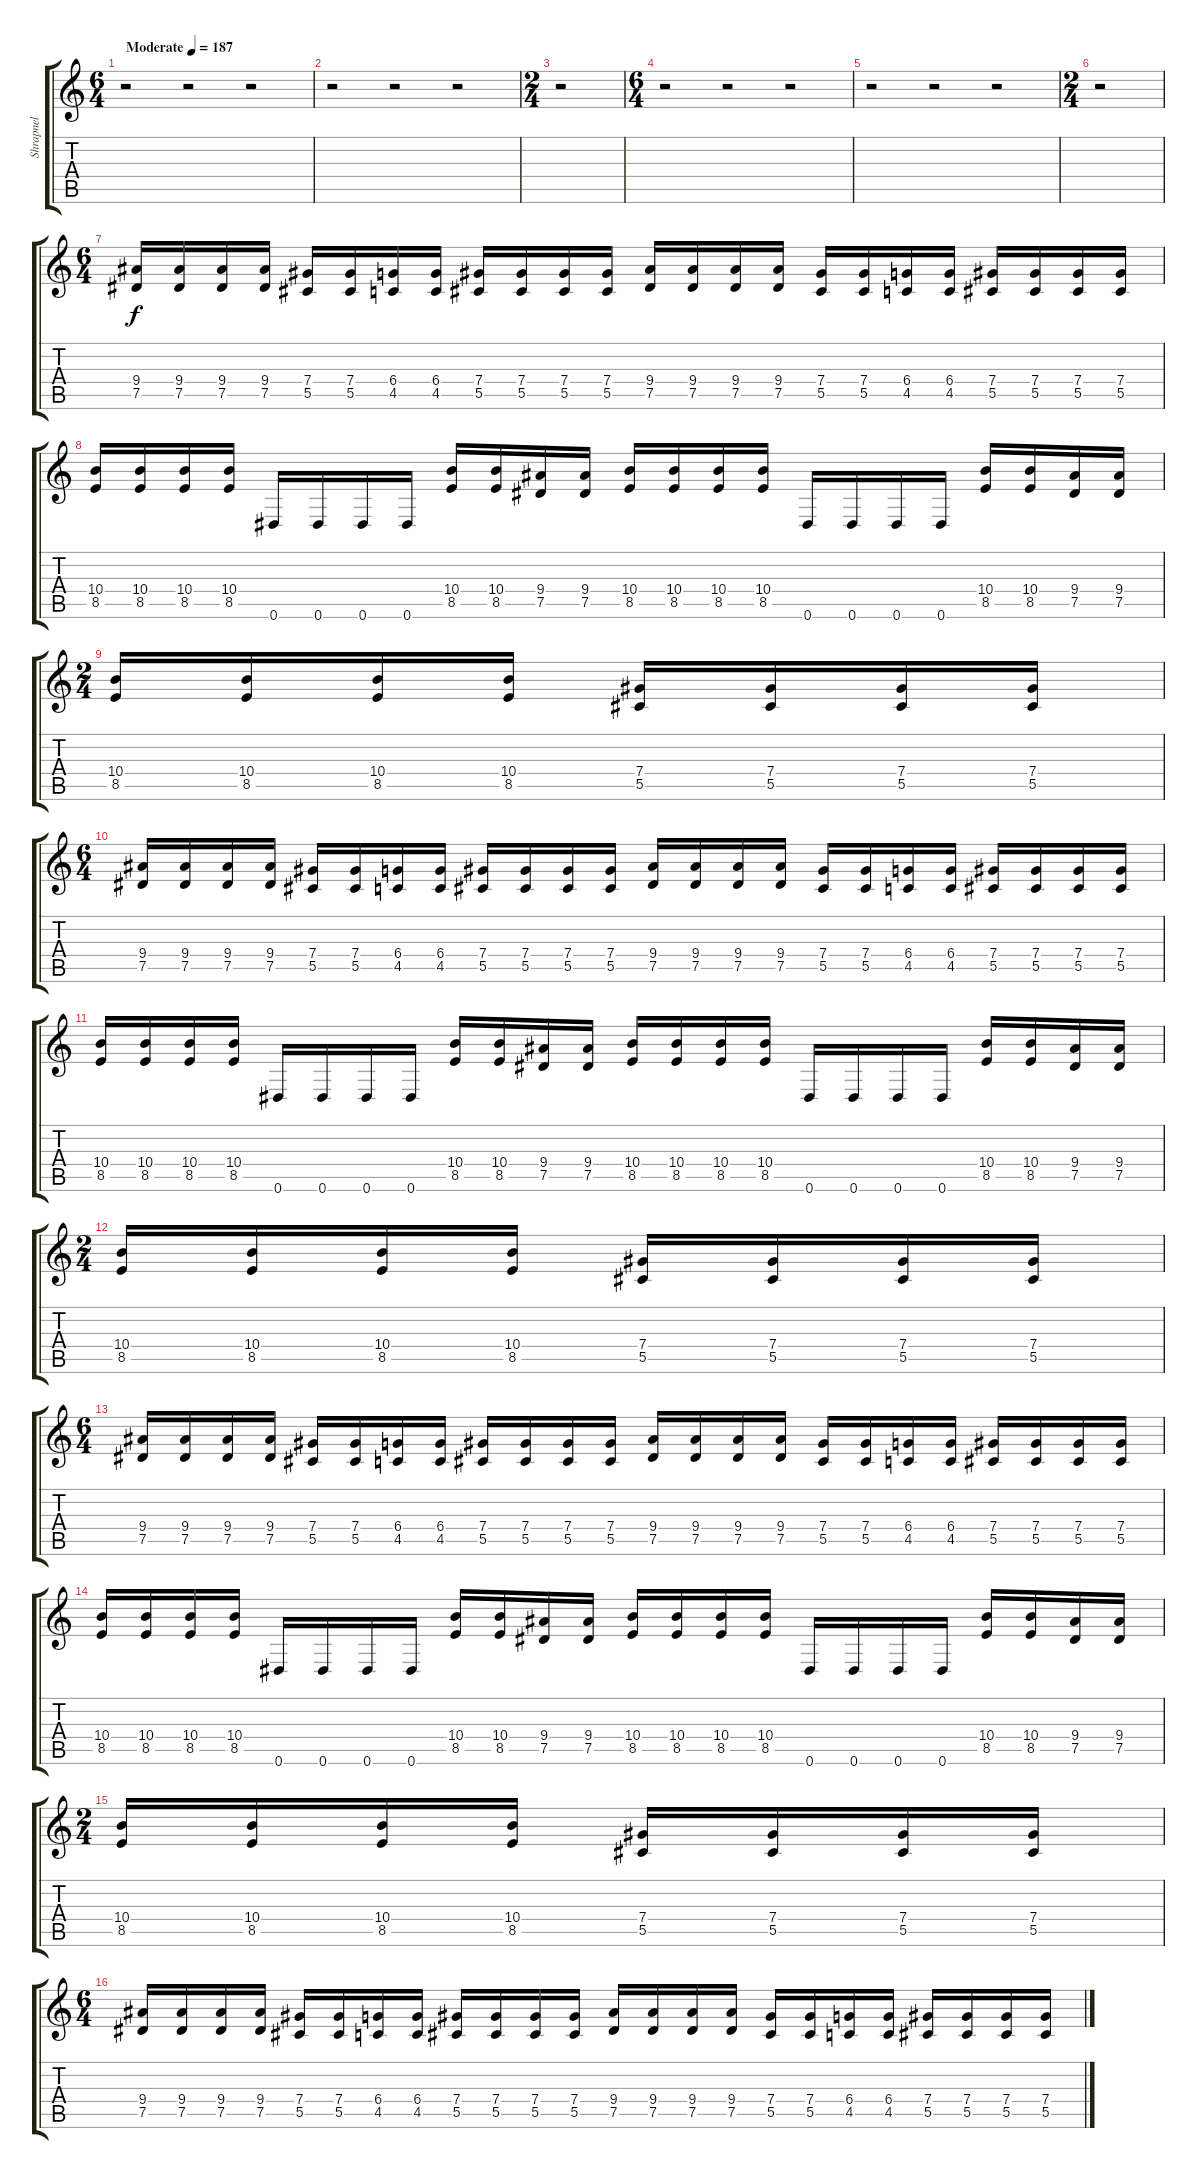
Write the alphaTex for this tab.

\track ("Shrapnel" "Shrapnel") {instrument distortionguitar}
\staff {score tabs}
\tuning (Eb4 Bb3 Gb3 Db3 Ab2 Eb2) {hide}
\ts (6 4)
\tempo (187 "Moderate")
\clef g2
\ks c
r.2{dy f instrument distortionguitar} r.2 r.2 |
r.2 r.2 r.2 |
\ts (2 4)
r.2 |
\ts (6 4)
r.2 r.2 r.2 |
r.2 r.2 r.2 |
\ts (2 4)
r.2 |
\ts (6 4)
(9.4 7.5).16 (9.4 7.5).16 (9.4 7.5).16 (9.4 7.5).16 (7.4 5.5).16 (7.4 5.5).16 (6.4 4.5).16 (6.4 4.5).16 (7.4 5.5).16 (7.4 5.5).16 (7.4 5.5).16 (7.4 5.5).16 (9.4 7.5).16 (9.4 7.5).16 (9.4 7.5).16 (9.4 7.5).16 (7.4 5.5).16 (7.4 5.5).16 (6.4 4.5).16 (6.4 4.5).16 (7.4 5.5).16 (7.4 5.5).16 (7.4 5.5).16 (7.4 5.5).16 |
(10.4 8.5).16 (10.4 8.5).16 (10.4 8.5).16 (10.4 8.5).16 0.6.16 0.6.16 0.6.16 0.6.16 (10.4 8.5).16 (10.4 8.5).16 (9.4 7.5).16 (9.4 7.5).16 (10.4 8.5).16 (10.4 8.5).16 (10.4 8.5).16 (10.4 8.5).16 0.6.16 0.6.16 0.6.16 0.6.16 (10.4 8.5).16 (10.4 8.5).16 (9.4 7.5).16 (9.4 7.5).16 |
\ts (2 4)
(10.4 8.5).16 (10.4 8.5).16 (10.4 8.5).16 (10.4 8.5).16 (7.4 5.5).16 (7.4 5.5).16 (7.4 5.5).16 (7.4 5.5).16 |
\ts (6 4)
(9.4 7.5).16 (9.4 7.5).16 (9.4 7.5).16 (9.4 7.5).16 (7.4 5.5).16 (7.4 5.5).16 (6.4 4.5).16 (6.4 4.5).16 (7.4 5.5).16 (7.4 5.5).16 (7.4 5.5).16 (7.4 5.5).16 (9.4 7.5).16 (9.4 7.5).16 (9.4 7.5).16 (9.4 7.5).16 (7.4 5.5).16 (7.4 5.5).16 (6.4 4.5).16 (6.4 4.5).16 (7.4 5.5).16 (7.4 5.5).16 (7.4 5.5).16 (7.4 5.5).16 |
(10.4 8.5).16 (10.4 8.5).16 (10.4 8.5).16 (10.4 8.5).16 0.6.16 0.6.16 0.6.16 0.6.16 (10.4 8.5).16 (10.4 8.5).16 (9.4 7.5).16 (9.4 7.5).16 (10.4 8.5).16 (10.4 8.5).16 (10.4 8.5).16 (10.4 8.5).16 0.6.16 0.6.16 0.6.16 0.6.16 (10.4 8.5).16 (10.4 8.5).16 (9.4 7.5).16 (9.4 7.5).16 |
\ts (2 4)
(10.4 8.5).16 (10.4 8.5).16 (10.4 8.5).16 (10.4 8.5).16 (7.4 5.5).16 (7.4 5.5).16 (7.4 5.5).16 (7.4 5.5).16 |
\ts (6 4)
(9.4 7.5).16 (9.4 7.5).16 (9.4 7.5).16 (9.4 7.5).16 (7.4 5.5).16 (7.4 5.5).16 (6.4 4.5).16 (6.4 4.5).16 (7.4 5.5).16 (7.4 5.5).16 (7.4 5.5).16 (7.4 5.5).16 (9.4 7.5).16 (9.4 7.5).16 (9.4 7.5).16 (9.4 7.5).16 (7.4 5.5).16 (7.4 5.5).16 (6.4 4.5).16 (6.4 4.5).16 (7.4 5.5).16 (7.4 5.5).16 (7.4 5.5).16 (7.4 5.5).16 |
(10.4 8.5).16 (10.4 8.5).16 (10.4 8.5).16 (10.4 8.5).16 0.6.16 0.6.16 0.6.16 0.6.16 (10.4 8.5).16 (10.4 8.5).16 (9.4 7.5).16 (9.4 7.5).16 (10.4 8.5).16 (10.4 8.5).16 (10.4 8.5).16 (10.4 8.5).16 0.6.16 0.6.16 0.6.16 0.6.16 (10.4 8.5).16 (10.4 8.5).16 (9.4 7.5).16 (9.4 7.5).16 |
\ts (2 4)
(10.4 8.5).16 (10.4 8.5).16 (10.4 8.5).16 (10.4 8.5).16 (7.4 5.5).16 (7.4 5.5).16 (7.4 5.5).16 (7.4 5.5).16 |
\ts (6 4)
(9.4 7.5).16 (9.4 7.5).16 (9.4 7.5).16 (9.4 7.5).16 (7.4 5.5).16 (7.4 5.5).16 (6.4 4.5).16 (6.4 4.5).16 (7.4 5.5).16 (7.4 5.5).16 (7.4 5.5).16 (7.4 5.5).16 (9.4 7.5).16 (9.4 7.5).16 (9.4 7.5).16 (9.4 7.5).16 (7.4 5.5).16 (7.4 5.5).16 (6.4 4.5).16 (6.4 4.5).16 (7.4 5.5).16 (7.4 5.5).16 (7.4 5.5).16 (7.4 5.5).16
